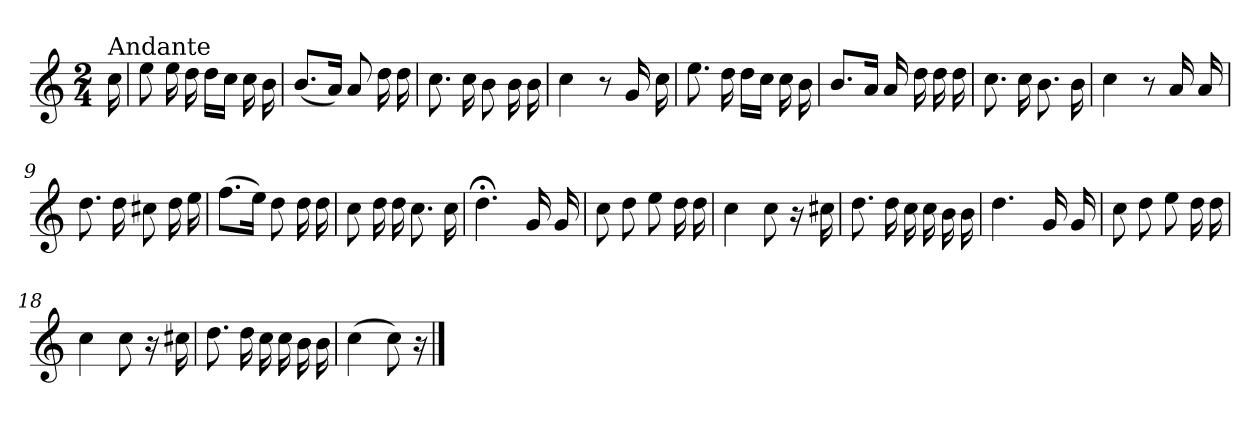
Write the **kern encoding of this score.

**kern
*part1
*staff1
*clefG2
*k[]
*C:
*M2/4
=
!LO:TX:a:t=Andante
16cc\
=1
8ee\
16ee\
16dd\
16dd\LL
16cc\JJ
16cc\
16b\
=2
(<8.b/L
16a/Jk)
8a/
16dd\
16dd\
=3
8.cc\
16cc\
8b\
16b\
16b\
=4
4cc\
8r
16g/
16cc\
=5
8.ee\
16dd\
16dd\LL
16cc\JJ
16cc\
16b\
=6
8.b/L
16a/Jk
16a/
16dd\
16dd\
16dd\
!!LO:LB:g=z
=7
8.cc\
16cc\
8.b\
16b\
=8
4cc\
8r
16a/
16a/
=9
8.dd\
16dd\
8cc#X\
16dd\
16ee\
=10
(>8.ff\L
16ee\Jk)
8dd\
16dd\
16dd\
=11
8cc\
16dd\
16dd\
8.cc\
16cc\
=12
4.dd;<\
16g/
16g/
=13
8cc\
8dd\
8ee\
16dd\
16dd\
!!LO:LB:g=z
=14
4cc\
8cc\
16r
16cc#X\
=15
8.dd\
16dd\
16cc\
16cc\
16b\
16b\
=16
4.dd\
16g/
16g/
=17
8cc\
8dd\
8ee\
16dd\
16dd\
=18
4cc\
8cc\
16r
16cc#X\
=19
8.dd\
16dd\
16cc\
16cc\
16b\
16b\
=20
(>4cc\
8cc\)
16r
==
*-
